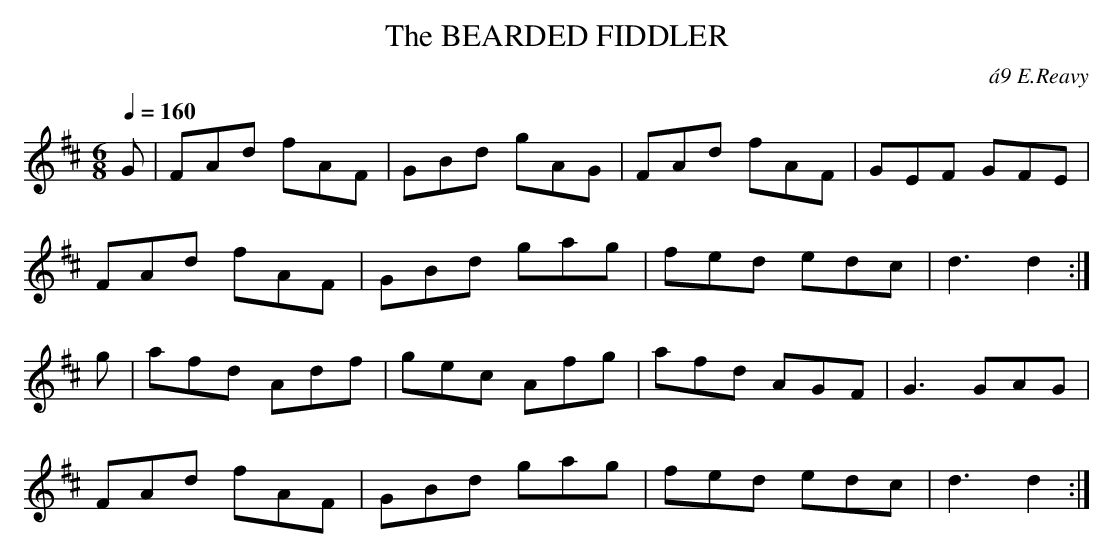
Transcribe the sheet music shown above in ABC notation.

X:1
T:BEARDED FIDDLER, The
C:\'a9 E.Reavy
Y:"allegretto"
Q:1/4=160
M:6/8
L:1/8
K:D
G|FAd fAF|GBd gAG|FAd fAF|GEF GFE|
FAd fAF|GBd gag|fed edc|d3 d2:|
g|afd Adf|gec Afg|afd AGF|G3 GAG|
FAd fAF|GBd gag|fed edc|d3 d2:|
